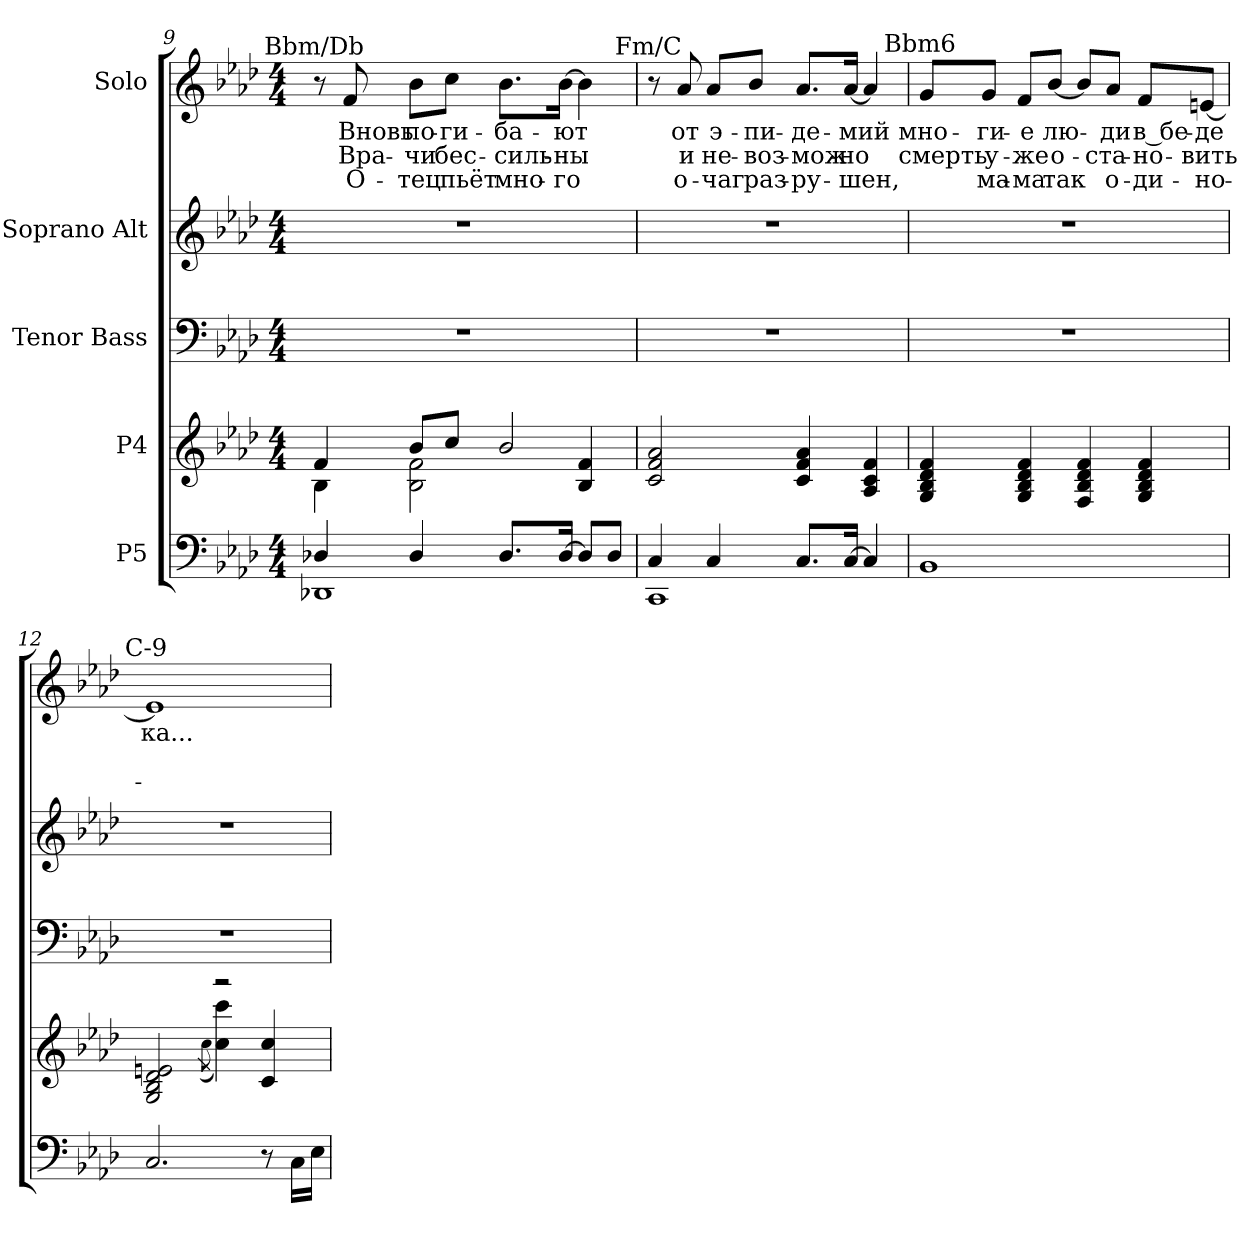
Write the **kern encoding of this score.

**kern	**kern	**kern	**kern	**kern	**text	**text	**text
*part5	*part4	*part3	*part2	*part1	*part1	*part1	*part1
*staff5	*staff4	*staff3	*staff2	*staff1	*staff1	*staff1	*staff1
*I"P5	*I"P4	*I"Tenor Bass	*I"Soprano Alt	*I"Solo	*	*	*
*clefF4	*clefG2	*clefF4	*clefG2	*clefG2	*	*	*
*k[b-e-a-d-]	*k[b-e-a-d-]	*k[b-e-a-d-]	*k[b-e-a-d-]	*k[b-e-a-d-]	*	*	*
*A-:	*A-:	*A-:	*A-:	*A-:	*	*	*
*M4/4	*M4/4	*M4/4	*M4/4	*M4/4	*	*	*
=9	=9	=9	=9	=9	=9	=9	=9
*^	*^	*	*	*	*	*	*
!	!	!	!	!	!	!LO:TX:a:cj:t=Bbm/Db	!	!	!
4D-Xi/	1DD-Xi	4fi/	4B-i\	1r	1r	8r	.	.	.
!	!	!	!	!	!	!	!LO:LY:b:color=#000000	!LO:LY:b:color=#000000	!LO:LY:b:color=#000000
.	.	.	.	.	.	8fi/	Вновь	Вра-	О-
!	!	!	!	!	!	!	!LO:LY:b:color=#000000	!LO:LY:b:color=#000000	!LO:LY:b:color=#000000
4D-i/	.	8b-i/L	2B-i\ 2fi	.	.	8b-i\L	по-	-чи	-тец
!	!	!	!	!	!	!	!LO:LY:b:color=#000000	!LO:LY:b:color=#000000	!LO:LY:b:color=#000000
.	.	8cci/J	.	.	.	8cci\J	-ги-	бес-	пьёт
!	!	!	!	!	!	!	!LO:LY:b:color=#000000	!LO:LY:b:color=#000000	!LO:LY:b:color=#000000
8.D-i/L	.	2b-i/	.	.	.	8.b-i\L	-ба-	-силь-	мно-
!	!	!	!	!	!	!	!LO:LY:b:color=#000000	!LO:LY:b:color=#000000	!LO:LY:b:color=#000000
[>16D-i/Jk	.	.	.	.	.	[>16b-i\Jk	-ют	-ны	-го
8D-i/L]	.	.	4B-i/ 4fi	.	.	4b-i\]	.	.	.
8D-i/J	.	.	.	.	.	.	.	.	.
*	*	*v	*v	*	*	*	*	*	*
!!LO:PB:g=z
=10	=10	=10	=10	=10	=10	=10	=10	=10
!	!	!	!	!	!LO:TX:a:cj:t=Fm/C	!	!	!
4Ci/	1CCi	2ci/ 2fi 2a-i	1r	1r	8r	.	.	.
!	!	!	!	!	!	!LO:LY:b:color=#000000	!LO:LY:b:color=#000000	!LO:LY:b:color=#000000
.	.	.	.	.	8a-i/	от	и	о-
!	!	!	!	!	!	!LO:LY:b:color=#000000	!LO:LY:b:color=#000000	!LO:LY:b:color=#000000
4Ci/	.	.	.	.	8a-i/L	э-	не-	-чаг
!	!	!	!	!	!	!LO:LY:b:color=#000000	!LO:LY:b:color=#000000	!LO:LY:b:color=#000000
.	.	.	.	.	8b-i/J	-пи-	-воз-	раз-
!	!	!	!	!	!	!LO:LY:b:color=#000000	!LO:LY:b:color=#000000	!LO:LY:b:color=#000000
8.Ci/L	.	4ci/ 4fi 4a-i	.	.	8.a-i/L	-де-	-мож-	-ру-
!	!	!	!	!	!	!LO:LY:b:color=#000000	!LO:LY:b:color=#000000	!LO:LY:b:color=#000000
[>16Ci/Jk	.	.	.	.	[<16a-i/Jk	-мий	-но	-шен,
4Ci/]	.	4A-i/ 4ci 4fi	.	.	4a-i/]	.	.	.
*v	*v	*	*	*	*	*	*	*
=11	=11	=11	=11	=11	=11	=11	=11
!	!	!	!	!LO:TX:a:cj:t=Bbm6	!	!	!
!	!	!	!	!	!LO:LY:b:color=#000000	!LO:LY:b:color=#000000	!
1BB-i	4Gi/ 4B-i 4d-i 4fi	1r	1r	8gi/L	мно-	смерть	.
!	!	!	!	!	!LO:LY:b:color=#000000	!LO:LY:b:color=#000000	!LO:LY:b:color=#000000
.	.	.	.	8gi/J	-ги-	у-	ма-
!	!	!	!	!	!LO:LY:b:color=#000000	!LO:LY:b:color=#000000	!LO:LY:b:color=#000000
.	4Gi/ 4B-i 4d-i 4fi	.	.	8fi/L	-е	-же	-ма
!	!	!	!	!	!LO:LY:b:color=#000000	!LO:LY:b:color=#000000	!LO:LY:b:color=#000000
.	.	.	.	[<8b-i/J	лю-	о-	так
.	4Fi/ 4B-i 4d-i 4fi	.	.	8b-i/L]	.	.	.
!	!	!	!	!	!LO:LY:b:color=#000000	!LO:LY:b:color=#000000	!LO:LY:b:color=#000000
.	.	.	.	8a-i/J	-ди	-ста-	о-
!	!	!	!	!	!LO:LY:b:color=#000000	!LO:LY:b:color=#000000	!LO:LY:b:color=#000000
.	4Gi/ 4B-i 4d-i 4fi	.	.	8fi/L	в бе-	-но-	-ди-
!	!	!	!	!	!LO:LY:b:color=#000000	!LO:LY:b:color=#000000	!LO:LY:b:color=#000000
.	.	.	.	[<8eni/J	-де	-вить	-но-
=12	=12	=12	=12	=12	=12	=12	=12
*	*^	*	*	*	*	*	*
!	!	!	!	!	!LO:TX:a:cj:t=C-9	!	!	!
!	!	!	!	!	!	!LO:LY:b:color=#000000	!	!
2.Ci/	2Gi/ 2B-i 2d-i 2eni	2ryy	1r	1r	1ei]	-ка...	.	.
.	.	(8qcci\	.	.	.	.	.	.
.	2r	4cci\ 4ccci)	.	.	.	.	.	.
8r	.	4ci/ 4cci	.	.	.	.	.	.
16Ci\LL	.	.	.	.	.	.	.	.
16E-i\JJ	.	.	.	.	.	.	.	.
*	*v	*v	*	*	*	*	*	*
=	=	=	=	=	=	=	=
*-	*-	*-	*-	*-	*-	*-	*-
